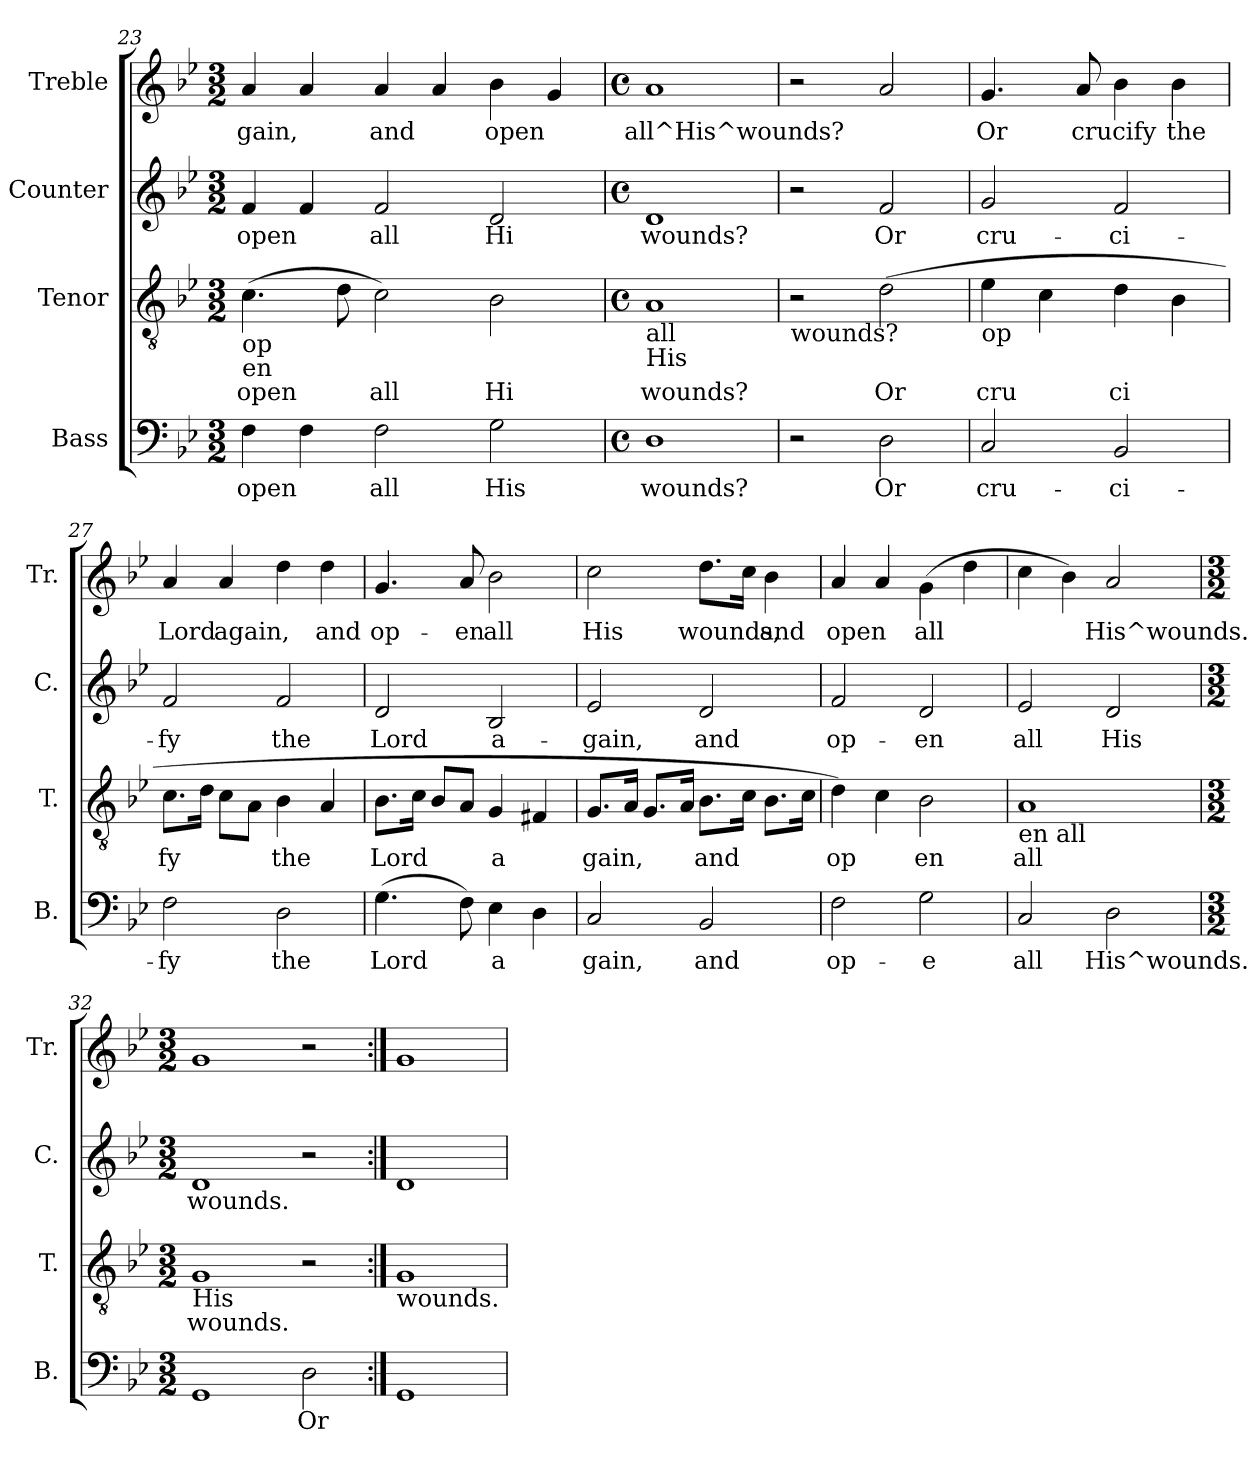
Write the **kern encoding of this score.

**kern	**text	**kern	**text	**kern	**text	**kern	**text
*part4	*part4	*part3	*part3	*part2	*part2	*part1	*part1
*staff4	*staff4	*staff3	*staff3	*staff2	*staff2	*staff1	*staff1
*I"Bass	*	*I"Tenor	*	*I"Counter	*	*I"Treble	*
*I'B.	*	*I'T.	*	*I'C.	*	*I'Tr.	*
!!LO:PB:g=z
*clefF4	*	*clefGv2	*	*clefG2	*	*clefG2	*
*k[b-e-]	*	*k[b-e-]	*	*k[b-e-]	*	*k[b-e-]	*
*B-:	*	*B-:	*	*B-:	*	*B-:	*
*M3/2	*	*M3/2	*	*M3/2	*	*M3/2	*
=23	=23	=23	=23	=23	=23	=23	=23
!	!	!LO:TX:b:t=op	!	!	!	!	!
!	!	!LO:TX:b:t=en	!	!	!	!	!
!	!LO:LY:b:cj	!	!LO:LY:a:cj	!	!LO:LY:b:cj	!	!LO:LY:b:cj
4F\	open	(>4.c\	-open	4f/	-open	4a/	-gain,
!	!LO:LY:b:cj	!	!	!	!LO:LY:b:cj	!	!LO:LY:b:cj
4F\	.	.	.	4f/	.	4a/	.
!	!	!	!LO:LY:a:cj	!	!	!	!
.	.	8d\	.	.	.	.	.
!	!LO:LY:b:cj	!	!LO:LY:a:cj	!	!LO:LY:b:cj	!	!LO:LY:b:cj
2F\	all	2c\)	all	2f/	all	4a/	and
!	!	!	!	!	!	!	!LO:LY:b:cj
.	.	.	.	.	.	4a/	.
!	!LO:LY:b:cj	!	!LO:LY:a:cj	!	!LO:LY:b:cj	!	!LO:LY:b:cj
2G\	His	2B-\	Hi	2d/	Hi	4b-\	open
!	!	!	!	!	!	!	!LO:LY:b:cj
.	.	.	.	.	.	4g/	.
=24	=24	=24	=24	=24	=24	=24	=24
*M4/4	*	*M4/4	*	*M4/4	*	*M4/4	*
*met(c)	*	*met(c)	*	*met(c)	*	*met(c)	*
!	!	!LO:TX:b:t=all	!	!	!	!	!
!	!	!LO:TX:b:t=His	!	!	!	!	!
!	!LO:LY:b:cj	!	!LO:LY:a:cj	!	!LO:LY:b:cj	!	!LO:LY:b:cj
1D	wounds?	1A	wounds?	1d	wounds?	1a	all^His^wounds?
=25	=25	=25	=25	=25	=25	=25	=25
!	!	!LO:TX:b:t=wounds?	!	!	!	!	!
2r	.	2r	.	2r	.	2r	.
!	!LO:LY:b:cj	!	!LO:LY:a:cj	!	!LO:LY:b:cj	!	!LO:LY:b:cj
2D\	Or	(>2d\	Or	2f/	Or	2a/	.
=26	=26	=26	=26	=26	=26	=26	=26
!	!	!LO:TX:b:t=op	!	!	!	!	!
!	!LO:LY:b:cj	!	!LO:LY:a:cj	!	!LO:LY:b:cj	!	!LO:LY:b:cj
2C/	cru-	4e-\	cru-	2g/	cru-	4.g/	Or
!	!	!	!LO:LY:a:cj	!	!	!	!
.	.	4c\	--	.	.	.	.
!	!	!	!	!	!	!	!LO:LY:b:cj
.	.	.	.	.	.	8a/	crucify
!	!LO:LY:b:cj	!	!LO:LY:a:cj	!	!LO:LY:b:cj	!	!LO:LY:b:cj
2BB-/	-ci-	4d\	-ci-	2f/	-ci-	4b-\	.
!	!	!	!LO:LY:a:cj	!	!	!	!LO:LY:b:cj
.	.	4B-\	--	.	.	4b-\	the
=27	=27	=27	=27	=27	=27	=27	=27
!	!LO:LY:b:cj	!	!LO:LY:a:cj	!	!LO:LY:b:cj	!	!LO:LY:b:cj
2F\	-fy	8.c\L	-fy	2f/	-fy	4a/	Lord
!	!	!	!LO:LY:a:cj	!	!	!	!
.	.	16d\J	.	.	.	.	.
!	!	!	!LO:LY:a:cj	!	!	!	!LO:LY:b:cj
.	.	8c\L	.	.	.	4a/	again,
!	!	!	!LO:LY:a:cj	!	!	!	!
.	.	8A\J	.	.	.	.	.
!	!LO:LY:b:cj	!	!LO:LY:a:cj	!	!LO:LY:b:cj	!	!LO:LY:b:cj
2D\	the	4B-\	the	2f/	the	4dd\	.
!	!	!	!LO:LY:a:cj	!	!	!	!LO:LY:b:cj
.	.	4A/	.	.	.	4dd\	and
=28	=28	=28	=28	=28	=28	=28	=28
!	!LO:LY:b:cj	!	!LO:LY:a:cj	!	!LO:LY:b:cj	!	!LO:LY:b:cj
(>4.G\	Lord	8.B-\L	Lord	2d/	Lord	4.g/	op-
!	!	!	!LO:LY:a:cj	!	!	!	!
.	.	16c\J	.	.	.	.	.
!	!	!	!LO:LY:a:cj	!	!	!	!
.	.	8B-/L	.	.	.	.	.
!	!LO:LY:b:cj	!	!LO:LY:a:cj	!	!	!	!LO:LY:b:cj
8F\)	.	8A/J	.	.	.	8a/	-en
!	!LO:LY:b:cj	!	!LO:LY:a:cj	!	!LO:LY:b:cj	!	!LO:LY:b:cj
4E-\	a-	4G/	a-	2B-/	a-	2b-\	all
!	!LO:LY:b:cj	!	!LO:LY:a:cj	!	!	!	!
4D\	--	4F#X/	--	.	.	.	.
=29	=29	=29	=29	=29	=29	=29	=29
!	!LO:LY:b:cj	!	!LO:LY:a:cj	!	!LO:LY:b:cj	!	!LO:LY:b:cj
2C/	-gain,	8.G/L	-gain,	2e-/	-gain,	2cc\	His
!	!	!	!LO:LY:a:cj	!	!	!	!
.	.	16A/J	.	.	.	.	.
!	!	!	!LO:LY:a:cj	!	!	!	!
.	.	8.G/L	.	.	.	.	.
!	!	!	!LO:LY:a:cj	!	!	!	!
.	.	16A/J	.	.	.	.	.
!	!LO:LY:b:cj	!	!LO:LY:a:cj	!	!LO:LY:b:cj	!	!LO:LY:b:cj
2BB-/	and	8.B-\L	and	2d/	and	8.dd\L	wounds,
!	!	!	!LO:LY:a:cj	!	!	!	!LO:LY:b:cj
.	.	16c\J	.	.	.	16cc\J	.
!	!	!	!LO:LY:a:cj	!	!	!	!LO:LY:b:cj
.	.	8.B-\L	.	.	.	4b-\	and
!	!	!	!LO:LY:a:cj	!	!	!	!
.	.	16c\J	.	.	.	.	.
=30	=30	=30	=30	=30	=30	=30	=30
!	!LO:LY:b:cj	!	!LO:LY:a:cj	!	!LO:LY:b:cj	!	!LO:LY:b:cj
2F\	op-	4d\)	op-	2f/	op-	4a/	open
!	!	!	!LO:LY:a:cj	!	!	!	!LO:LY:b:cj
.	.	4c\	--	.	.	4a/	.
!	!LO:LY:b:cj	!	!LO:LY:a:cj	!	!LO:LY:b:cj	!	!LO:LY:b:cj
2G\	-e	2B-\	-en	2d/	-en	(>4g\	all
!	!	!	!	!	!	!	!LO:LY:b:cj
.	.	.	.	.	.	4dd\	.
=31	=31	=31	=31	=31	=31	=31	=31
!	!	!LO:TX:b:t=en all	!	!	!	!	!
!	!LO:LY:b:cj	!	!LO:LY:a:cj	!	!LO:LY:b:cj	!	!LO:LY:b:cj
2C/	all	1A	all	2e-/	all	4cc\	.
!	!	!	!	!	!	!	!LO:LY:b:cj
.	.	.	.	.	.	4b-\)	.
!	!LO:LY:b:cj	!	!	!	!LO:LY:b:cj	!	!LO:LY:b:cj
2D\	His^wounds.	.	.	2d/	His	2a/	His^wounds.
=32	=32	=32	=32	=32	=32	=32	=32
*M3/2	*	*M3/2	*	*M3/2	*	*M3/2	*
!	!	!LO:TX:b:t=His	!	!	!	!	!
!	!LO:LY:b:cj	!	!LO:LY:a:cj	!	!LO:LY:b:cj	!	!LO:LY:b:cj
1GG	.	1G	wounds.	1d	wounds.	1g	.
!	!LO:LY:b:cj	!	!	!	!	!	!
2D\	Or	2r	.	2r	.	2r	.
=33:|!	=33:|!	=33:|!	=33:|!	=33:|!	=33:|!	=33:|!	=33:|!
!	!	!LO:TX:b:t=wounds.	!	!	!	!	!
!	!LO:LY:b:cj	!	!LO:LY:a:cj	!	!LO:LY:b:cj	!	!LO:LY:b:cj
1GG	.	1G	.	1d	.	1g	.
=	=	=	=	=	=	=	=
*-	*-	*-	*-	*-	*-	*-	*-
